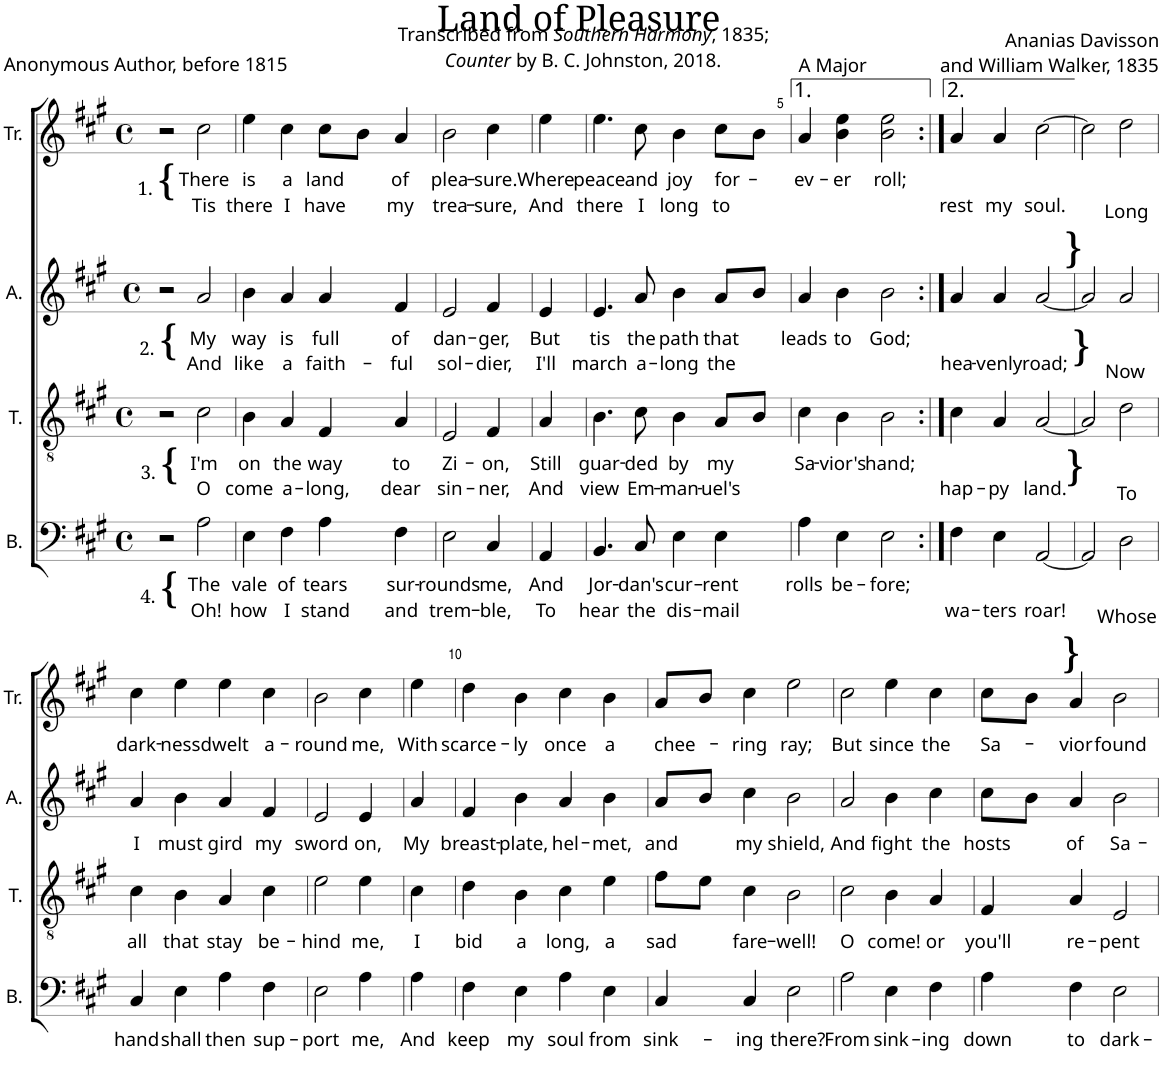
**kern	**text	**text	**kern	**text	**text	**kern	**text	**text	**kern	**text	**text
*part4	*part4	*part4	*part3	*part3	*part3	*part2	*part2	*part2	*part1	*part1	*part1
*staff4	*staff4	*staff4	*staff3	*staff3	*staff3	*staff2	*staff2	*staff2	*staff1	*staff1	*staff1
*I"B.	*	*	*I"T.	*	*	*I"A.	*	*	*I"Tr.	*	*
*I'B.	*	*	*I'T.	*	*	*I'A.	*	*	*I'Tr.	*	*
*clefF4	*	*	*clefGv2	*	*	*clefG2	*	*	*clefG2	*	*
*k[f#c#g#]	*	*	*k[f#c#g#]	*	*	*k[f#c#g#]	*	*	*k[f#c#g#]	*	*
*M4/4	*	*	*M4/4	*	*	*M4/4	*	*	*M4/4	*	*
*met(c)	*	*	*met(c)	*	*	*met(c)	*	*	*met(c)	*	*
=1	=1	=1	=1	=1	=1	=1	=1	=1	=1	=1	=1
2r	.	.	2r	.	.	2r	.	.	2r	.	.
!	!	!	!	!	!	!	!	!	!LO:TX:b:t=1.	!	!
!	!	!	!	!	!	!	!	!	!LO:TX:b:t={	!	!
!	!	!	!	!	!	!LO:TX:b:t=2.	!	!	!	!	!
!	!	!	!	!	!	!LO:TX:b:t={	!	!	!	!	!
!	!	!	!LO:TX:b:t=3.	!	!	!	!	!	!	!	!
!	!	!	!LO:TX:b:t={	!	!	!	!	!	!	!	!
!LO:TX:b:t=4.	!	!	!	!	!	!	!	!	!	!	!
!LO:TX:b:t={	!	!	!	!	!	!	!	!	!	!	!
!	!LO:LY:b	!LO:LY:b	!	!LO:LY:b	!LO:LY:b	!	!LO:LY:b	!LO:LY:b	!	!LO:LY:b	!LO:LY:b
2A\	The	Oh!	2c#\	I'm	O	2a/	My	And	2cc#\	There	Tis
=2	=2	=2	=2	=2	=2	=2	=2	=2	=2	=2	=2
!	!LO:LY:b	!LO:LY:b	!	!LO:LY:b	!LO:LY:b	!	!LO:LY:b	!LO:LY:b	!	!LO:LY:b	!LO:LY:b
4E\	vale	how	4B\	on	come	4b\	way	like	4ee\	is	there
!	!LO:LY:b	!LO:LY:b	!	!LO:LY:b	!LO:LY:b	!	!LO:LY:b	!LO:LY:b	!	!LO:LY:b	!LO:LY:b
4F#\	of	I	4A/	the	a-	4a/	is	a	4cc#\	a	I
!	!LO:LY:b	!LO:LY:b	!	!LO:LY:b	!LO:LY:b	!	!LO:LY:b	!LO:LY:b	!	!LO:LY:b	!LO:LY:b
4A\	tears	stand	4F#/	way	-long,	4a/	full	faith-	8cc#\L	land	have
.	.	.	.	.	.	.	.	.	8b\J	.	.
!	!LO:LY:b	!LO:LY:b	!	!LO:LY:b	!LO:LY:b	!	!LO:LY:b	!LO:LY:b	!	!LO:LY:b	!LO:LY:b
4F#\	sur-	and	4A/	to	dear	4f#/	of	-ful	4a/	of	my
=3	=3	=3	=3	=3	=3	=3	=3	=3	=3	=3	=3
!	!LO:LY:b	!LO:LY:b	!	!LO:LY:b	!LO:LY:b	!	!LO:LY:b	!LO:LY:b	!	!LO:LY:b	!LO:LY:b
2E\	-rounds	trem-	2E/	Zi-	sin-	2e/	dan-	sol-	2b\	plea-	trea-
!	!LO:LY:b	!LO:LY:b	!	!LO:LY:b	!LO:LY:b	!	!LO:LY:b	!LO:LY:b	!	!LO:LY:b	!LO:LY:b
4C#/	me,	-ble,	4F#/	-on,	-ner,	4f#/	-ger,	-dier,	4cc#\	-sure.	-sure,
!	!LO:LY:b	!LO:LY:b	!	!LO:LY:b	!LO:LY:b	!	!LO:LY:b	!LO:LY:b	!	!LO:LY:b	!LO:LY:b
4AA/	And	To	4A/	Still	And	4e/	But	I'll	4ee\	Where	And
=4	=4	=4	=4	=4	=4	=4	=4	=4	=4	=4	=4
!	!LO:LY:b	!LO:LY:b	!	!LO:LY:b	!LO:LY:b	!	!LO:LY:b	!LO:LY:b	!	!LO:LY:b	!LO:LY:b
4.BB/	Jor-	hear	4.B\	guar-	view	4.e/	tis	march	4.ee\	peace	there
!	!LO:LY:b	!LO:LY:b	!	!LO:LY:b	!LO:LY:b	!	!LO:LY:b	!LO:LY:b	!	!LO:LY:b	!LO:LY:b
8C#/	-dan's	the	8c#\	-ded	Em-	8a/	the	a-	8cc#\	and	I
!	!LO:LY:b	!LO:LY:b	!	!LO:LY:b	!LO:LY:b	!	!LO:LY:b	!LO:LY:b	!	!LO:LY:b	!LO:LY:b
4E\	cur-	dis-	4B\	by	-man-	4b\	path	-long	4b\	joy	long
!	!LO:LY:b	!LO:LY:b	!	!LO:LY:b	!LO:LY:b	!	!LO:LY:b	!LO:LY:b	!	!LO:LY:b	!LO:LY:b
4E\	-rent	-mail	8A/L	my	-uel's	8a/L	that	the	8cc#\L	for-	to
.	.	.	8B/J	.	.	8b/J	.	.	8b\J	.	.
=5	=5	=5	=5	=5	=5	=5	=5	=5	=5	=5	=5
!	!LO:LY:b	!	!	!LO:LY:b	!	!	!LO:LY:b	!	!	!LO:LY:b	!
4A\	rolls	.	4c#\	Sa-	.	4a/	leads	.	4a/	-ev-	.
!	!LO:LY:b	!	!	!LO:LY:b	!	!	!LO:LY:b	!	!	!LO:LY:b	!
4E\	be-	.	4B\	-vior's	.	4b\	to	.	4b\ 4ee\	-er	.
!	!	!	!	!	!	!	!	!	!LO:TX:b:t=}	!	!
!	!	!	!	!	!	!LO:TX:b:t=}	!	!	!	!	!
!	!	!	!LO:TX:b:t=}	!	!	!	!	!	!	!	!
!LO:TX:b:t=}	!	!	!	!	!	!	!	!	!	!	!
!	!LO:LY:b	!	!	!LO:LY:b	!	!	!LO:LY:b	!	!	!LO:LY:b	!
2E\	-fore;	.	2B\	hand;	.	2b\	God;	.	2b\ 2ee\	roll;	.
=6:|!	=6:|!	=6:|!	=6:|!	=6:|!	=6:|!	=6:|!	=6:|!	=6:|!	=6:|!	=6:|!	=6:|!
!	!	!LO:LY:b	!	!	!LO:LY:b	!	!	!LO:LY:b	!	!	!LO:LY:b
4F#\	.	wa-	4c#\	.	hap-	4a/	.	hea-	4a/	.	rest
!	!	!LO:LY:b	!	!	!LO:LY:b	!	!	!LO:LY:b	!	!	!LO:LY:b
4E\	.	-ters	4A/	.	-py	4a/	.	-venly	4a/	.	my
!	!	!LO:LY:b	!	!	!LO:LY:b	!	!	!LO:LY:b	!	!	!LO:LY:b
[2AA/	.	roar!	[2A/	.	land.	[2a/	.	road;	[2cc#\	.	soul.
=7	=7	=7	=7	=7	=7	=7	=7	=7	=7	=7	=7
2AA/]	.	.	2A/]	.	.	2a/]	.	.	2cc#\]	.	.
!	!LO:LY:b	!	!	!LO:LY:b	!	!	!LO:LY:b	!	!	!LO:LY:b	!
2D\	Whose	.	2d\	To	.	2a/	Now	.	2dd\	Long	.
!!LO:LB:g=z
=8	=8	=8	=8	=8	=8	=8	=8	=8	=8	=8	=8
!	!LO:LY:b	!	!	!LO:LY:b	!	!	!LO:LY:b	!	!	!LO:LY:b	!
4C#/	hand	.	4c#\	all	.	4a/	I	.	4cc#\	dark-	.
!	!LO:LY:b	!	!	!LO:LY:b	!	!	!LO:LY:b	!	!	!LO:LY:b	!
4E\	shall	.	4B\	that	.	4b\	must	.	4ee\	-ness	.
!	!LO:LY:b	!	!	!LO:LY:b	!	!	!LO:LY:b	!	!	!LO:LY:b	!
4A\	then	.	4A/	stay	.	4a/	gird	.	4ee\	dwelt	.
!	!LO:LY:b	!	!	!LO:LY:b	!	!	!LO:LY:b	!	!	!LO:LY:b	!
4F#\	sup-	.	4c#\	be-	.	4f#/	my	.	4cc#\	a-	.
=9	=9	=9	=9	=9	=9	=9	=9	=9	=9	=9	=9
!	!LO:LY:b	!	!	!LO:LY:b	!	!	!LO:LY:b	!	!	!LO:LY:b	!
2E\	-port	.	2e\	-hind	.	2e/	sword	.	2b\	-round	.
!	!LO:LY:b	!	!	!LO:LY:b	!	!	!LO:LY:b	!	!	!LO:LY:b	!
4A\	me,	.	4e\	me,	.	4e/	on,	.	4cc#\	me,	.
!	!LO:LY:b	!	!	!LO:LY:b	!	!	!LO:LY:b	!	!	!LO:LY:b	!
4A\	And	.	4c#\	I	.	4a/	My	.	4ee\	With	.
=10	=10	=10	=10	=10	=10	=10	=10	=10	=10	=10	=10
!	!LO:LY:b	!	!	!LO:LY:b	!	!	!LO:LY:b	!	!	!LO:LY:b	!
4F#\	keep	.	4d\	bid	.	4f#/	breast-	.	4dd\	scarce-	.
!	!LO:LY:b	!	!	!LO:LY:b	!	!	!LO:LY:b	!	!	!LO:LY:b	!
4E\	my	.	4B\	a	.	4b\	-plate,	.	4b\	-ly	.
!	!LO:LY:b	!	!	!LO:LY:b	!	!	!LO:LY:b	!	!	!LO:LY:b	!
4A\	soul	.	4c#\	long,	.	4a/	hel-	.	4cc#\	once	.
!	!LO:LY:b	!	!	!LO:LY:b	!	!	!LO:LY:b	!	!	!LO:LY:b	!
4E\	from	.	4e\	a	.	4b\	-met,	.	4b\	a	.
=11	=11	=11	=11	=11	=11	=11	=11	=11	=11	=11	=11
!	!LO:LY:b	!	!	!LO:LY:b	!	!	!LO:LY:b	!	!	!LO:LY:b	!
4C#/	sink-	.	8f#\L	sad	.	8a/L	and	.	8a/L	chee-	.
.	.	.	8e\J	.	.	8b/J	.	.	8b/J	.	.
!	!LO:LY:b	!	!	!LO:LY:b	!	!	!LO:LY:b	!	!	!LO:LY:b	!
4C#/	-ing	.	4c#\	fare-	.	4cc#\	my	.	4cc#\	-ring	.
!	!LO:LY:b	!	!	!LO:LY:b	!	!	!LO:LY:b	!	!	!LO:LY:b	!
2E\	there?	.	2B\	-well!	.	2b\	shield,	.	2ee\	ray;	.
=12	=12	=12	=12	=12	=12	=12	=12	=12	=12	=12	=12
!	!LO:LY:b	!	!	!LO:LY:b	!	!	!LO:LY:b	!	!	!LO:LY:b	!
2A\	From	.	2c#\	O	.	2a/	And	.	2cc#\	But	.
!	!LO:LY:b	!	!	!LO:LY:b	!	!	!LO:LY:b	!	!	!LO:LY:b	!
4E\	sink-	.	4B\	come!	.	4b\	fight	.	4ee\	since	.
!	!LO:LY:b	!	!	!LO:LY:b	!	!	!LO:LY:b	!	!	!LO:LY:b	!
4F#\	-ing	.	4A/	or	.	4cc#\	the	.	4cc#\	the	.
=13	=13	=13	=13	=13	=13	=13	=13	=13	=13	=13	=13
!	!LO:LY:b	!	!	!LO:LY:b	!	!	!LO:LY:b	!	!	!LO:LY:b	!
4A\	down	.	4F#/	you'll	.	8cc#\L	hosts	.	8cc#\L	Sa-	.
.	.	.	.	.	.	8b\J	.	.	8b\J	.	.
!	!LO:LY:b	!	!	!LO:LY:b	!	!	!LO:LY:b	!	!	!LO:LY:b	!
4F#\	to	.	4A/	re-	.	4a/	of	.	4a/	-vior	.
!	!LO:LY:b	!	!	!LO:LY:b	!	!	!LO:LY:b	!	!	!LO:LY:b	!
2E\	dark-	.	2E/	-pent	.	2b\	Sa-	.	2b\	found	.
=	=	=	=	=	=	=	=	=	=	=	=
*-	*-	*-	*-	*-	*-	*-	*-	*-	*-	*-	*-
